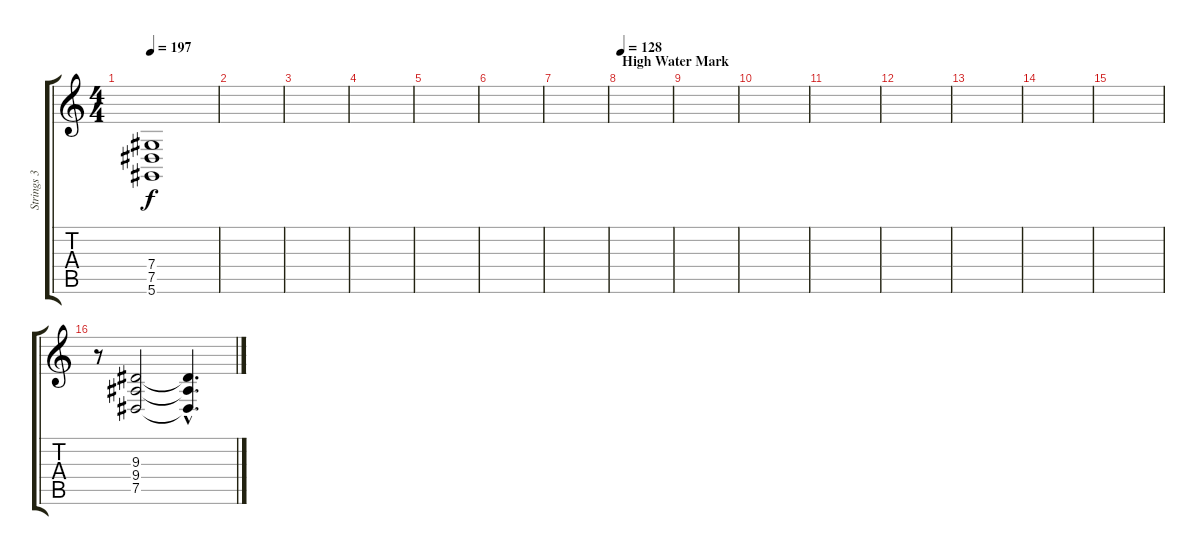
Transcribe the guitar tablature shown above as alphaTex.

\track ("Strings 3" "Strings 3") {instrument stringensemble2}
\staff {score tabs}
\tuning (Eb4 Bb3 Gb3 Db3 Ab2 Eb2) {hide}
\ts (4 4)
\tempo 197
\clef g2
\ks c
(7.4{t} 7.5{t} 5.6{t}).1{dy f volume 0} |
|
|
|
|
|
|
\section ("" "High Water Mark")
\tempo 128
|
|
|
|
|
|
|
|
r.8{volume 14 balance 8} (9.3 9.4 7.5).2 (9.3{hac t} 9.4{hac t} 7.5{hac t}).4{d}
